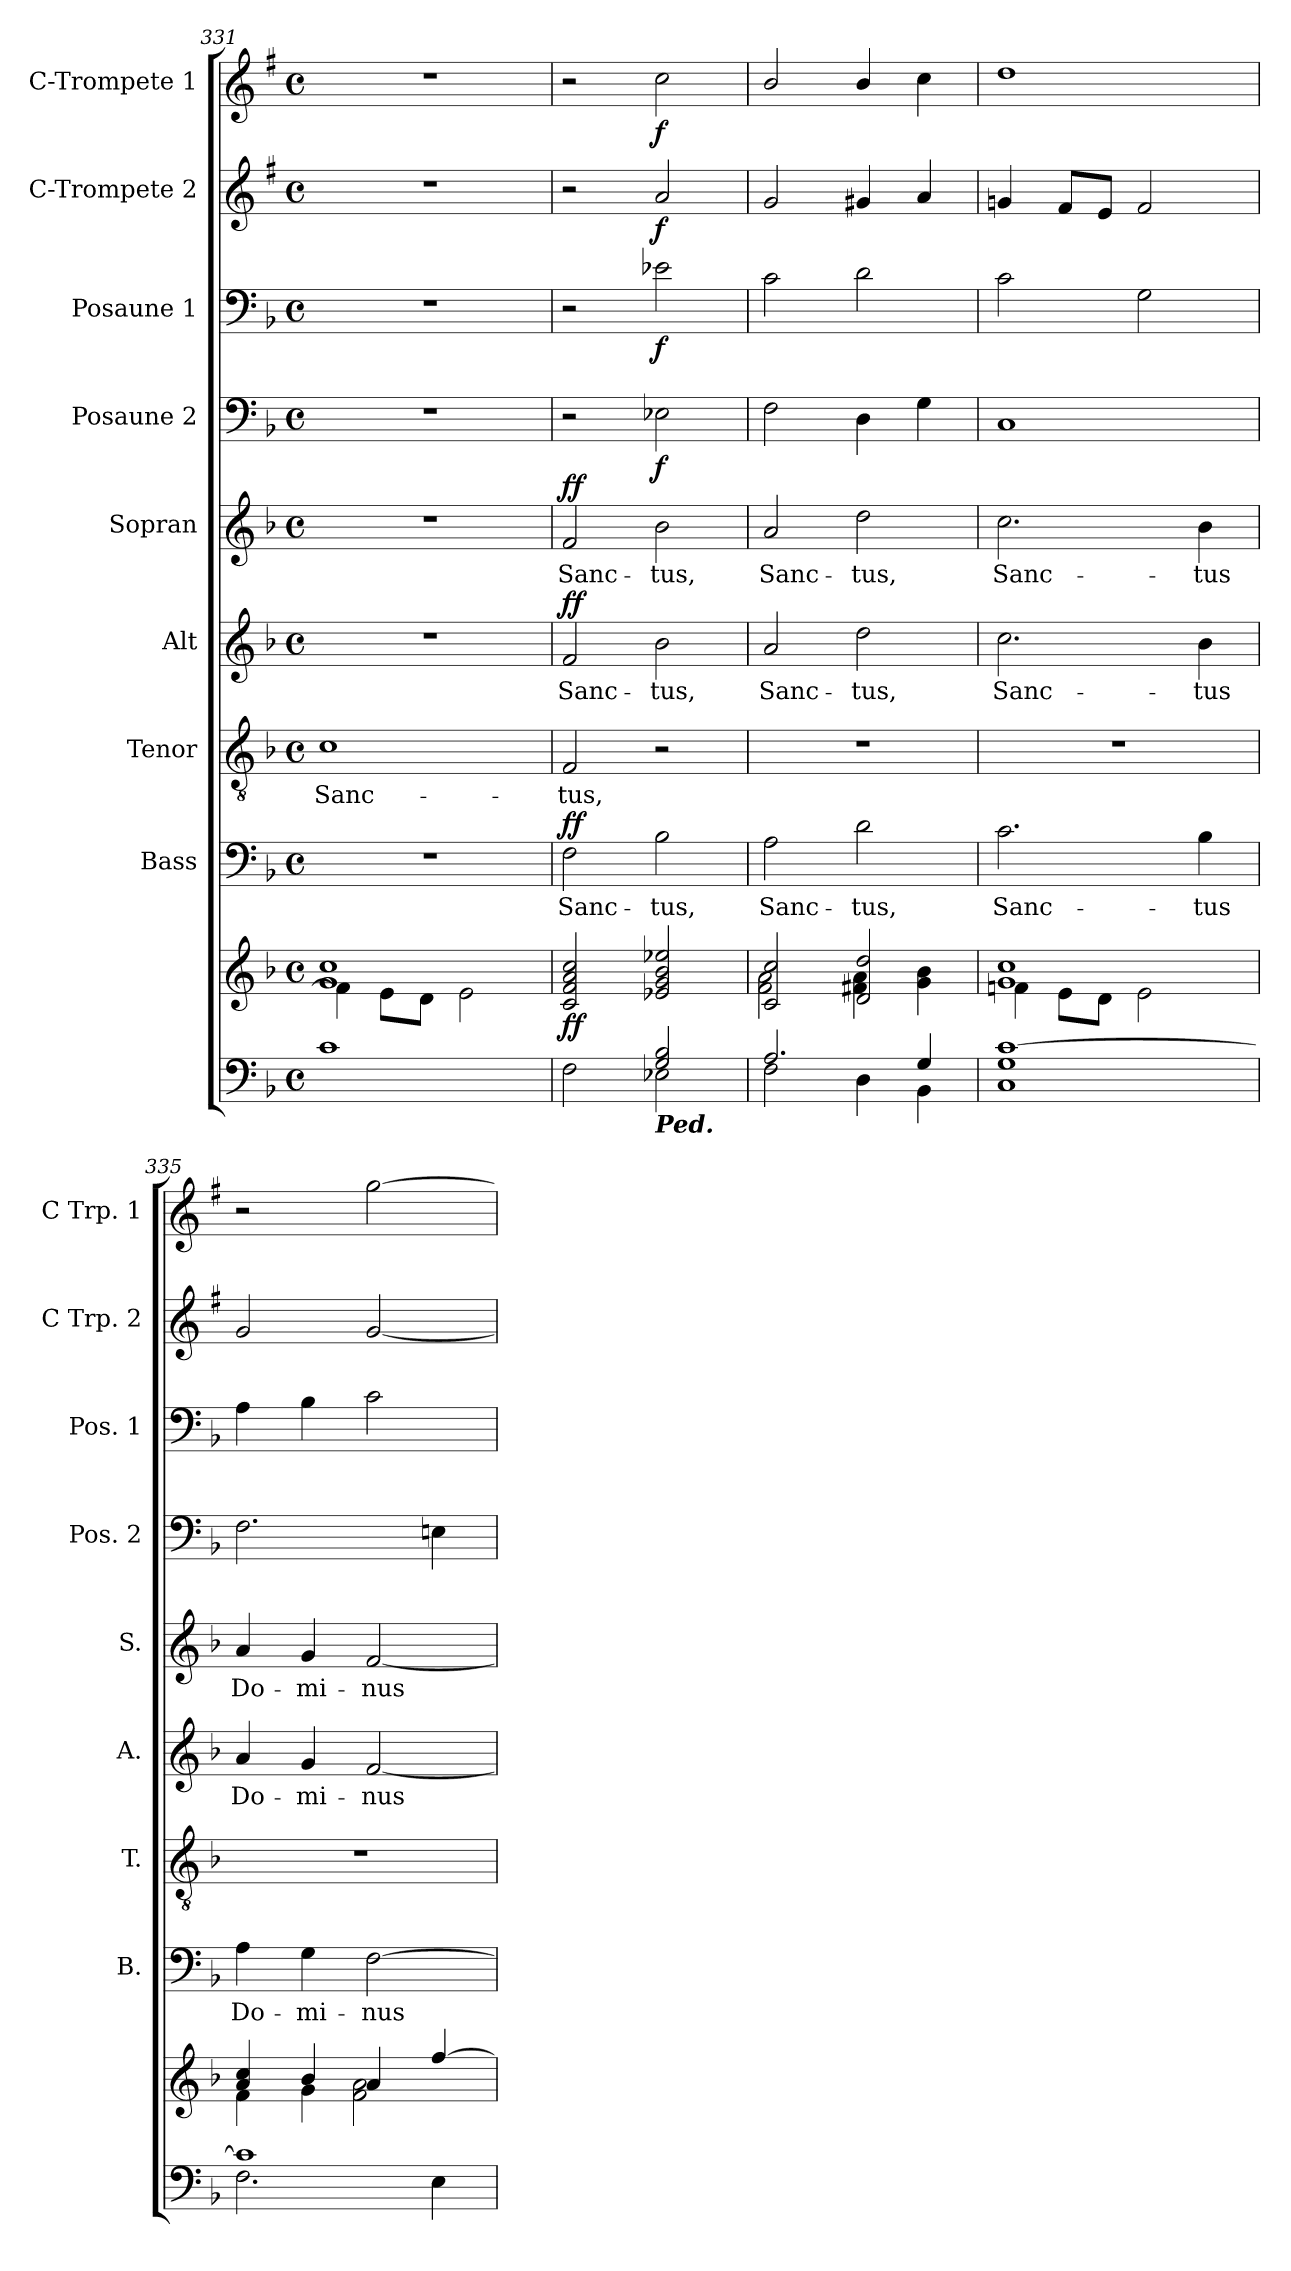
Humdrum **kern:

**kern	**kern	**dynam	**kern	**text	**dynam	**kern	**text	**kern	**text	**dynam	**kern	**text	**dynam	**kern	**dynam	**kern	**dynam	**kern	**dynam	**kern	**dynam
*part9	*part9	*part9	*part8	*part8	*part8	*part7	*part7	*part6	*part6	*part6	*part5	*part5	*part5	*part4	*part4	*part3	*part3	*part2	*part2	*part1	*part1
*staff10	*staff9	*staff9/10	*staff8	*staff8	*staff8	*staff7	*staff7	*staff6	*staff6	*staff6	*staff5	*staff5	*staff5	*staff4	*staff4	*staff3	*staff3	*staff2	*staff2	*staff1	*staff1
*	*	*	*I"Bass	*	*	*I"Tenor	*	*I"Alt	*	*	*I"Sopran	*	*	*I"Posaune 2	*	*I"Posaune 1	*	*I"C-Trompete 2	*	*I"C-Trompete 1	*
*	*	*	*I'B.	*	*	*I'T.	*	*I'A.	*	*	*I'S.	*	*	*I'Pos. 2	*	*I'Pos. 1	*	*I'C Trp. 2	*	*I'C Trp. 1	*
*clefF4	*clefG2	*	*clefF4	*	*	*clefGv2	*	*clefG2	*	*	*clefG2	*	*	*clefF4	*	*clefF4	*	*clefG2	*	*clefG2	*
*	*	*	*	*	*	*	*	*	*	*	*	*	*	*	*	*	*	*ITrd1c2	*	*ITrd1c2	*
*k[b-]	*k[b-]	*	*k[b-]	*	*	*k[b-]	*	*k[b-]	*	*	*k[b-]	*	*	*k[b-]	*	*k[b-]	*	*k[b-]	*	*k[b-]	*
*F:	*F:	*	*F:	*	*	*F:	*	*F:	*	*	*F:	*	*	*F:	*	*F:	*	*F:	*	*F:	*
*M4/4	*M4/4	*	*M4/4	*	*	*M4/4	*	*M4/4	*	*	*M4/4	*	*	*M4/4	*	*M4/4	*	*M4/4	*	*M4/4	*
*met(c)	*met(c)	*	*met(c)	*	*	*met(c)	*	*met(c)	*	*	*met(c)	*	*	*met(c)	*	*met(c)	*	*met(c)	*	*met(c)	*
=331	=331	=331	=331	=331	=331	=331	=331	=331	=331	=331	=331	=331	=331	=331	=331	=331	=331	=331	=331	=331	=331
*	*^	*	*	*	*	*	*	*	*	*	*	*	*	*	*	*	*	*	*	*	*
!	!	!	!	!	!	!	!	!LO:LY:b	!	!	!	!	!	!	!	!	!	!	!	!	!	!
1c	1g 1cc	4f\]	.	1r	.	.	1c	Sanc-	1r	.	.	1r	.	.	1r	.	1r	.	1r	.	1r	.
.	.	8e\L	.	.	.	.	.	.	.	.	.	.	.	.	.	.	.	.	.	.	.	.
.	.	8d\J	.	.	.	.	.	.	.	.	.	.	.	.	.	.	.	.	.	.	.	.
.	.	2e\	.	.	.	.	.	.	.	.	.	.	.	.	.	.	.	.	.	.	.	.
=332	=332	=332	=332	=332	=332	=332	=332	=332	=332	=332	=332	=332	=332	=332	=332	=332	=332	=332	=332	=332	=332	=332
*^	*	*	*	*	*	*	*	*	*	*	*	*	*	*	*	*	*	*	*	*	*	*
!	!	!	!	!LO:DY:b	!	!LO:LY:b	!LO:DY:a	!	!LO:LY:b	!	!LO:LY:b	!LO:DY:a	!	!LO:LY:b	!LO:DY:a	!	!	!	!	!	!	!	!
*	*	*v	*v	*	*	*	*	*	*	*	*	*	*	*	*	*	*	*	*	*	*	*	*
2ryy	2F\	2c/ 2f/ 2a/ 2cc/	ff	2F\	Sanc-	ff	2F/	-tus,	2f/	Sanc-	ff	2f/	Sanc-	ff	2r	.	2r	.	2r	.	2r	.
!LO:TX:b:Bi:t=Ped.	!	!	!	!	!	!	!	!	!	!	!	!	!	!	!	!	!	!	!	!	!	!
!	!	!	!	!	!LO:LY:b	!	!	!	!	!LO:LY:b	!	!	!LO:LY:b	!	!	!LO:DY:b	!	!LO:DY:b	!	!LO:DY:b	!	!LO:DY:b
2G/ 2B-/	2E-X\	2e-X/ 2g/ 2b-/ 2ee-X/	.	2B-\	-tus,	.	2r	.	2b-\	-tus,	.	2b-\	-tus,	.	2E-X\	f	2e-X\	f	2g/	f	2b-\	f
=333	=333	=333	=333	=333	=333	=333	=333	=333	=333	=333	=333	=333	=333	=333	=333	=333	=333	=333	=333	=333	=333	=333
*	*	*^	*	*	*	*	*	*	*	*	*	*	*	*	*	*	*	*	*	*	*	*
!	!	!	!	!	!	!LO:LY:b	!	!	!	!	!LO:LY:b	!	!	!LO:LY:b	!	!	!	!	!	!	!	!	!
2.A/	2F\	2c/ 2cc/	2f\ 2a\	.	2A\	Sanc-	.	1r	.	2a/	Sanc-	.	2a/	Sanc-	.	2F\	.	2c\	.	2f/	.	2a/	.
!	!	!	!	!	!	!LO:LY:b	!	!	!	!	!LO:LY:b	!	!	!LO:LY:b	!	!	!	!	!	!	!	!	!
.	4D\	2d/ 2dd/	4f#X\ 4a\	.	2d\	-tus,	.	.	.	2dd\	-tus,	.	2dd\	-tus,	.	4D\	.	2d\	.	4f#X/	.	4a/	.
4G/	4BB-\	.	4g\ 4b-\	.	.	.	.	.	.	.	.	.	.	.	.	4G\	.	.	.	4g/	.	4b-\	.
=334	=334	=334	=334	=334	=334	=334	=334	=334	=334	=334	=334	=334	=334	=334	=334	=334	=334	=334	=334	=334	=334	=334	=334
!	!	!	!	!	!	!LO:LY:b	!	!	!	!	!LO:LY:b	!	!	!LO:LY:b	!	!	!	!	!	!	!	!	!
1G [>1c	1C	1g 1cc	4fn\	.	2.c\	Sanc-	.	1r	.	2.cc\	Sanc-	.	2.cc\	Sanc-	.	1C	.	2c\	.	4fn/	.	1cc	.
.	.	.	8e\L	.	.	.	.	.	.	.	.	.	.	.	.	.	.	.	.	8e/L	.	.	.
.	.	.	8d\J	.	.	.	.	.	.	.	.	.	.	.	.	.	.	.	.	8d/J	.	.	.
.	.	.	2e\	.	.	.	.	.	.	.	.	.	.	.	.	.	.	2G\	.	2e/	.	.	.
!	!	!	!	!	!	!LO:LY:b	!	!	!	!	!LO:LY:b	!	!	!LO:LY:b	!	!	!	!	!	!	!	!	!
.	.	.	.	.	4B-\	-tus	.	.	.	4b-\	-tus	.	4b-\	-tus	.	.	.	.	.	.	.	.	.
=335	=335	=335	=335	=335	=335	=335	=335	=335	=335	=335	=335	=335	=335	=335	=335	=335	=335	=335	=335	=335	=335	=335	=335
!	!	!	!	!	!	!LO:LY:b	!	!	!	!	!LO:LY:b	!	!	!LO:LY:b	!	!	!	!	!	!	!	!	!
1c]	2.F\	4a/ 4cc/	4f\	.	4A\	Do-	.	1r	.	4a/	Do-	.	4a/	Do-	.	2.F\	.	4A\	.	2f/	.	2r	.
!	!	!	!	!	!	!LO:LY:b	!	!	!	!	!LO:LY:b	!	!	!LO:LY:b	!	!	!	!	!	!	!	!	!
.	.	4b-/	4g\	.	4G\	-mi-	.	.	.	4g/	-mi-	.	4g/	-mi-	.	.	.	4B-\	.	.	.	.	.
!	!	!	!	!	!	!LO:LY:b	!	!	!	!	!LO:LY:b	!	!	!LO:LY:b	!	!	!	!	!	!	!	!	!
.	.	4a/	2f\ 2a\	.	[2F\	-nus	.	.	.	[2f/	-nus	.	[2f/	-nus	.	.	.	2c\	.	[2f/	.	[2ff\	.
.	4E\	[>4ff/	.	.	.	.	.	.	.	.	.	.	.	.	.	4En\	.	.	.	.	.	.	.
*v	*v	*	*	*	*	*	*	*	*	*	*	*	*	*	*	*	*	*	*	*	*	*	*
*	*v	*v	*	*	*	*	*	*	*	*	*	*	*	*	*	*	*	*	*	*	*	*
=	=	=	=	=	=	=	=	=	=	=	=	=	=	=	=	=	=	=	=	=	=
*-	*-	*-	*-	*-	*-	*-	*-	*-	*-	*-	*-	*-	*-	*-	*-	*-	*-	*-	*-	*-	*-
